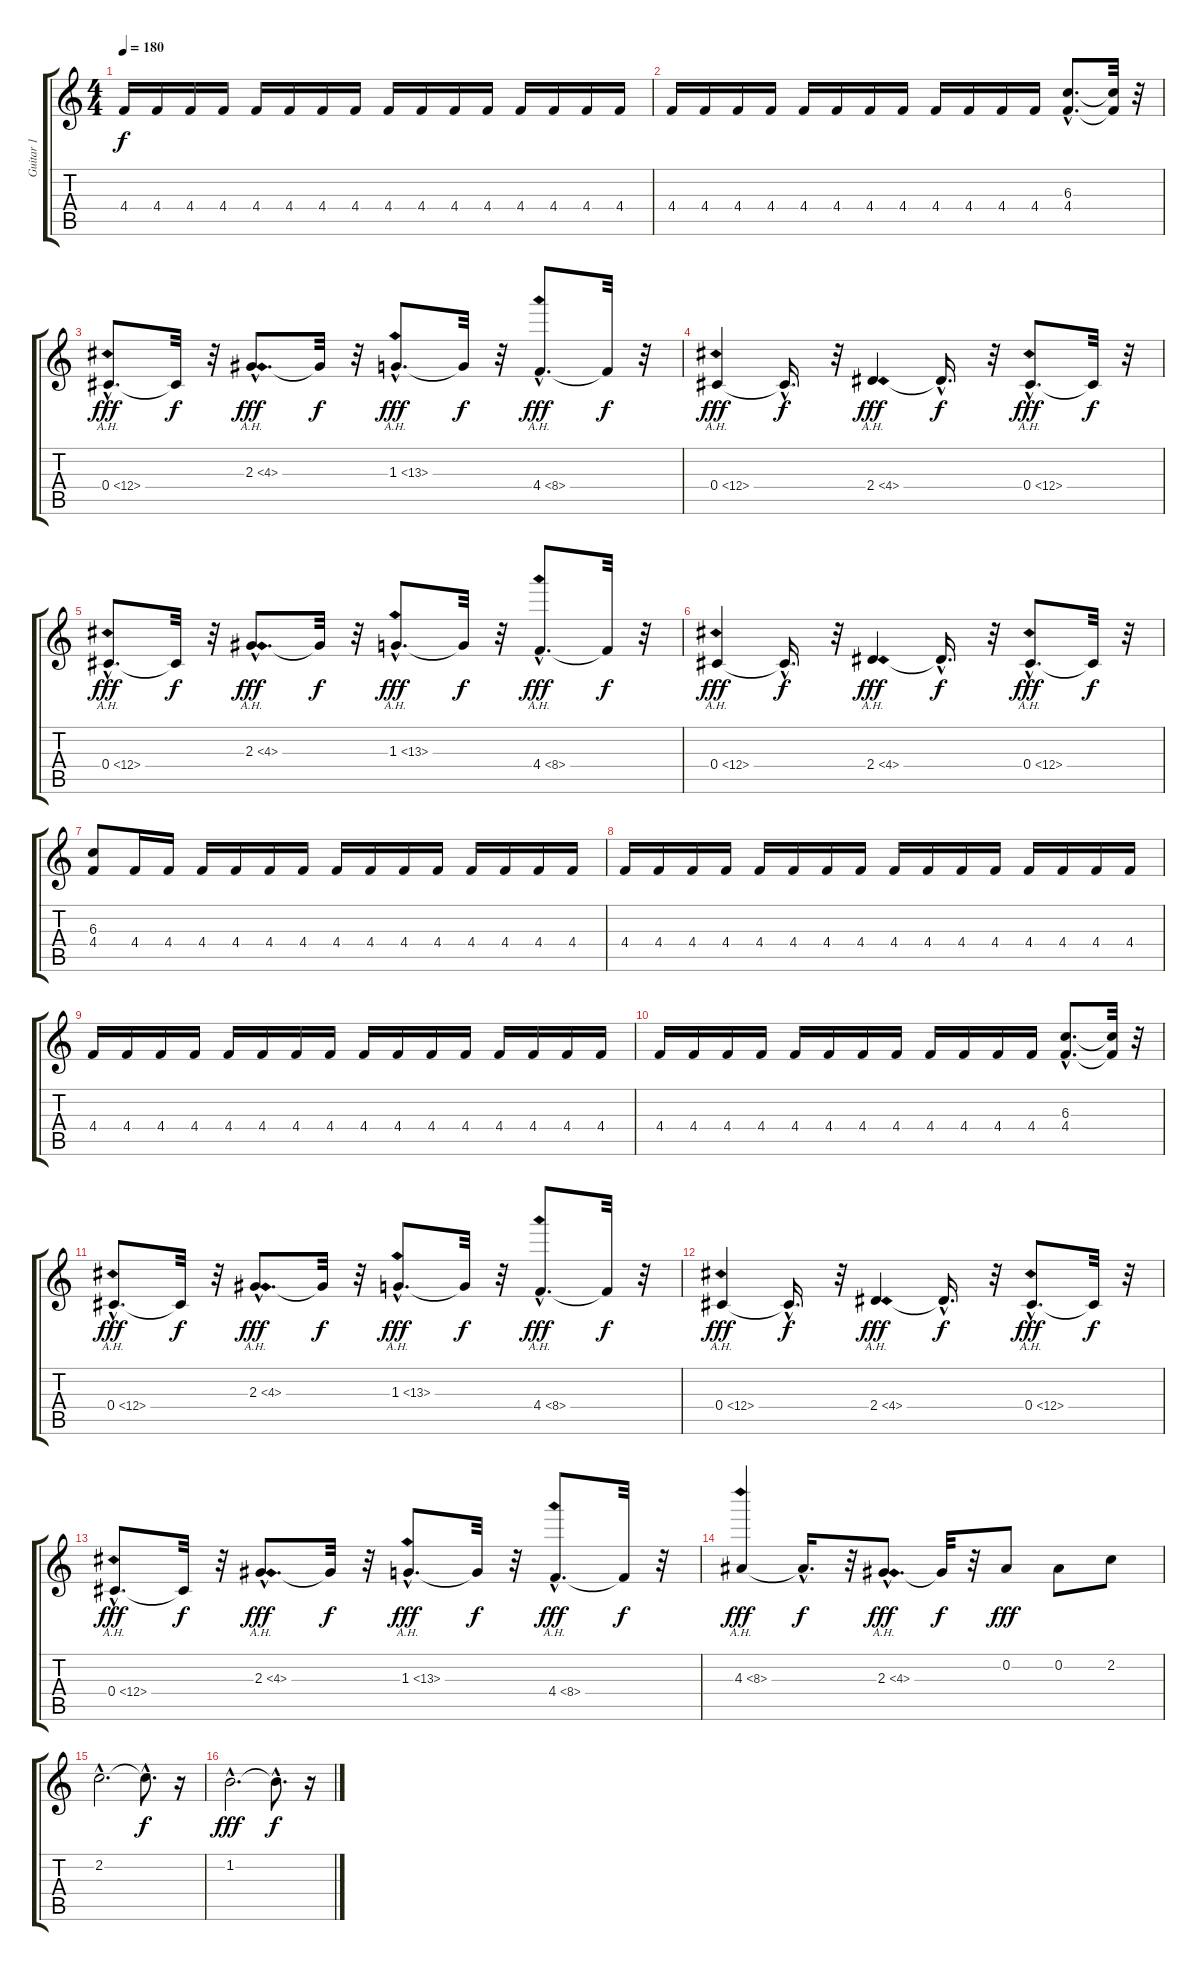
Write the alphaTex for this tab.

\track ("Guitar 1" "Guitar 1") {instrument distortionguitar}
\staff {score tabs}
\tuning (Eb4 Bb3 Gb3 Db3 Ab2 Eb2) {hide}
\ts (4 4)
\tempo 180
\clef g2
\ks c
4.4.16{dy f} 4.4.16 4.4.16 4.4.16 4.4.16 4.4.16 4.4.16 4.4.16 4.4.16 4.4.16 4.4.16 4.4.16 4.4.16 4.4.16 4.4.16 4.4.16 |
4.4.16 4.4.16 4.4.16 4.4.16 4.4.16 4.4.16 4.4.16 4.4.16 4.4.16 4.4.16 4.4.16 4.4.16 (6.3{hac} 4.4{hac}).8{d} (6.3{t} 4.4{t}).32 r.32 |
0.4{ah 12 hac}.8{d dy fff} 0.4{t}.32{dy f} r.32 2.3{ah 2 hac}.8{d dy fff} 2.3{t}.32{dy f} r.32 1.3{ah 12 hac}.8{d dy fff} 1.3{t}.32{dy f} r.32 4.4{ah 4 hac}.8{d dy fff} 4.4{t}.32{dy f} r.32 |
0.4{ah 12}.4{dy fff} 0.4{hac t}.16{d dy f} r.32 2.4{ah 2}.4{dy fff} 2.4{hac t}.16{d dy f} r.32 0.4{ah 12 hac}.8{d dy fff} 0.4{t}.32{dy f} r.32 |
0.4{ah 12 hac}.8{d dy fff} 0.4{t}.32{dy f} r.32 2.3{ah 2 hac}.8{d dy fff} 2.3{t}.32{dy f} r.32 1.3{ah 12 hac}.8{d dy fff} 1.3{t}.32{dy f} r.32 4.4{ah 4 hac}.8{d dy fff} 4.4{t}.32{dy f} r.32 |
0.4{ah 12}.4{dy fff} 0.4{hac t}.16{d dy f} r.32 2.4{ah 2}.4{dy fff} 2.4{hac t}.16{d dy f} r.32 0.4{ah 12 hac}.8{d dy fff} 0.4{t}.32{dy f} r.32 |
(6.3 4.4).8 4.4.16 4.4.16 4.4.16 4.4.16 4.4.16 4.4.16 4.4.16 4.4.16 4.4.16 4.4.16 4.4.16 4.4.16 4.4.16 4.4.16 |
4.4.16 4.4.16 4.4.16 4.4.16 4.4.16 4.4.16 4.4.16 4.4.16 4.4.16 4.4.16 4.4.16 4.4.16 4.4.16 4.4.16 4.4.16 4.4.16 |
4.4.16 4.4.16 4.4.16 4.4.16 4.4.16 4.4.16 4.4.16 4.4.16 4.4.16 4.4.16 4.4.16 4.4.16 4.4.16 4.4.16 4.4.16 4.4.16 |
4.4.16 4.4.16 4.4.16 4.4.16 4.4.16 4.4.16 4.4.16 4.4.16 4.4.16 4.4.16 4.4.16 4.4.16 (6.3{hac} 4.4{hac}).8{d} (6.3{t} 4.4{t}).32 r.32 |
0.4{ah 12 hac}.8{d dy fff} 0.4{t}.32{dy f} r.32 2.3{ah 2 hac}.8{d dy fff} 2.3{t}.32{dy f} r.32 1.3{ah 12 hac}.8{d dy fff} 1.3{t}.32{dy f} r.32 4.4{ah 4 hac}.8{d dy fff} 4.4{t}.32{dy f} r.32 |
0.4{ah 12}.4{dy fff} 0.4{hac t}.16{d dy f} r.32 2.4{ah 2}.4{dy fff} 2.4{hac t}.16{d dy f} r.32 0.4{ah 12 hac}.8{d dy fff} 0.4{t}.32{dy f} r.32 |
0.4{ah 12 hac}.8{d dy fff} 0.4{t}.32{dy f} r.32 2.3{ah 2 hac}.8{d dy fff} 2.3{t}.32{dy f} r.32 1.3{ah 12 hac}.8{d dy fff} 1.3{t}.32{dy f} r.32 4.4{ah 4 hac}.8{d dy fff} 4.4{t}.32{dy f} r.32 |
4.3{ah 4}.4{dy fff} 4.3{hac t}.16{d dy f} r.32 2.3{ah 2 hac}.8{d dy fff} 2.3{t}.32{dy f} r.32 0.2.8{dy fff} 0.2.8 2.2.8 |
2.2{hac}.2{d} 2.2{hac t}.8{d dy f} r.16 |
1.2{hac}.2{d dy fff} 1.2{hac t}.8{d dy f} r.16
